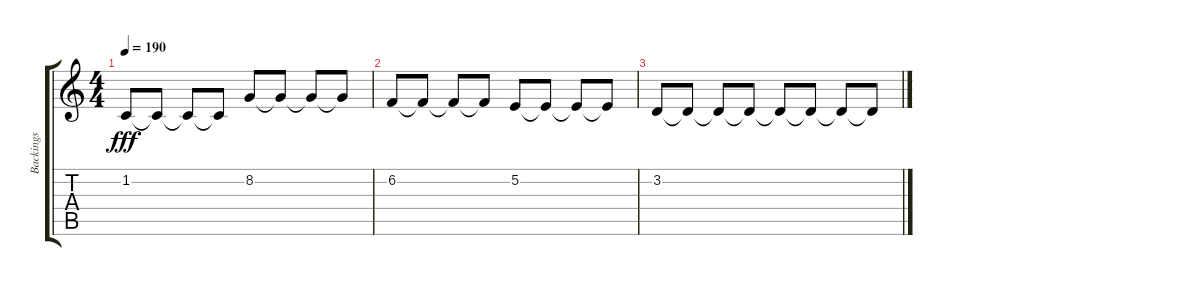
\track ("Backings" "Backings") {instrument altosax}
\staff {score tabs}
\tuning (E4 B3 G3 D3 A2 E2) {hide}
\ts (4 4)
\tempo 190
\clef g2
\ks c
1.2.8{dy fff} 1.2{t}.8 1.2{t}.8 1.2{t}.8 8.2.8 8.2{t}.8 8.2{t}.8 8.2{t}.8 |
6.2.8 6.2{t}.8 6.2{t}.8 6.2{t}.8 5.2.8 5.2{t}.8 5.2{t}.8 5.2{t}.8 |
3.2.8 3.2{t}.8 3.2{t}.8 3.2{t}.8 3.2{t}.8 3.2{t}.8 3.2{t}.8 3.2{t}.8
